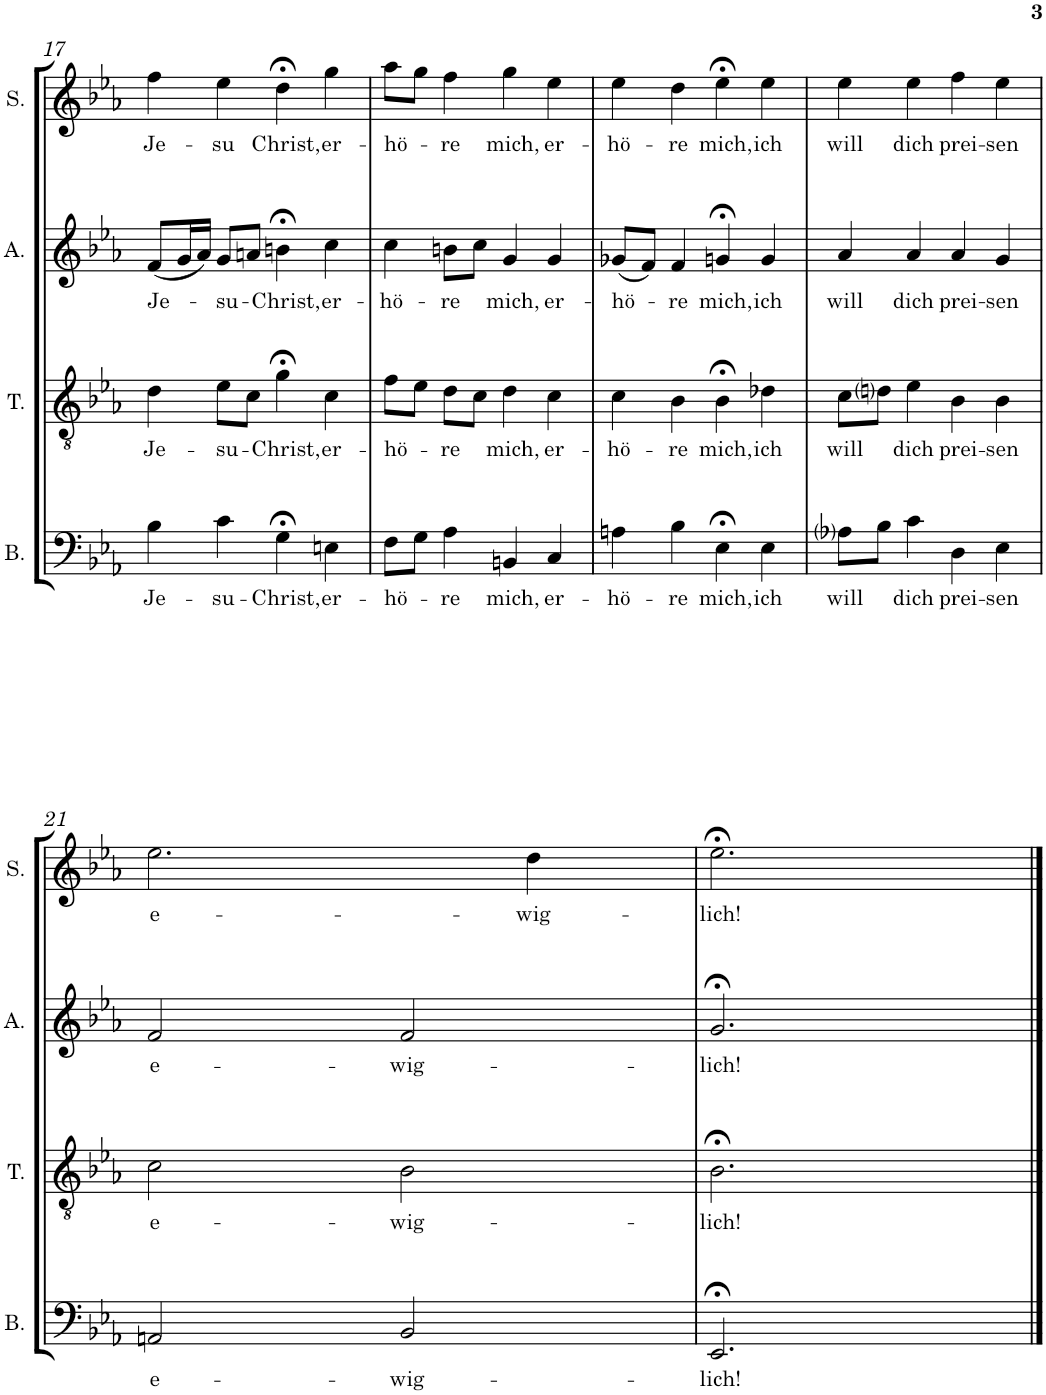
**kern	**text	**kern	**text	**kern	**text	**kern	**text
*part4	*part4	*part3	*part3	*part2	*part2	*part1	*part1
*staff4	*staff4	*staff3	*staff3	*staff2	*staff2	*staff1	*staff1
*I"Baß	*	*I"Tenor	*	*I"Alt	*	*I"Sopran	*
*I'B.	*	*I'T.	*	*I'A.	*	*I'S.	*
!!LO:PB:g=z
*clefF4	*	*clefGv2	*	*clefG2	*	*clefG2	*
*k[b-e-a-]	*	*k[b-e-a-]	*	*k[b-e-a-]	*	*k[b-e-a-]	*
*E-:	*	*E-:	*	*E-:	*	*E-:	*
*M4/4	*	*M4/4	*	*M4/4	*	*M4/4	*
=17	=17	=17	=17	=17	=17	=17	=17
!	!LO:LY:b	!	!LO:LY:b	!	!LO:LY:b	!	!LO:LY:b
4B-\	Je-	4d\	Je-	(<8f/L	Je-	4ff\	Je-
.	.	.	.	16g/L	.	.	.
.	.	.	.	16a-/JJ)	.	.	.
!	!LO:LY:b	!	!LO:LY:b	!	!LO:LY:b	!	!LO:LY:b
4c\	-su-	8e-\L	-su-	8g/L	-su-	4ee-\	-su
.	.	8c\J	.	8an/J	.	.	.
!	!LO:LY:b	!	!LO:LY:b	!	!LO:LY:b	!	!LO:LY:b
4G;<\	-Christ,	4g;<\	-Christ,	4bn;<\	-Christ,	4dd;<\	Christ,
!	!LO:LY:b	!	!LO:LY:b	!	!LO:LY:b	!	!LO:LY:b
4En\	er-	4c\	er-	4cc\	er-	4gg\	er-
=18	=18	=18	=18	=18	=18	=18	=18
!	!LO:LY:b	!	!LO:LY:b	!	!LO:LY:b	!	!LO:LY:b
8F\L	-hö-	8f\L	-hö-	4cc\	-hö-	8aa-\L	-hö-
8G\J	.	8e-\J	.	.	.	8gg\J	.
!	!LO:LY:b	!	!LO:LY:b	!	!LO:LY:b	!	!LO:LY:b
4A-\	-re	8d\L	-re	8bn\L	-re	4ff\	-re
.	.	8c\J	.	8cc\J	.	.	.
!	!LO:LY:b	!	!LO:LY:b	!	!LO:LY:b	!	!LO:LY:b
4BBn/	mich,	4d\	mich,	4g/	mich,	4gg\	mich,
!	!LO:LY:b	!	!LO:LY:b	!	!LO:LY:b	!	!LO:LY:b
4C/	er-	4c\	er-	4g/	er-	4ee-\	er-
=19	=19	=19	=19	=19	=19	=19	=19
!	!LO:LY:b	!	!LO:LY:b	!	!LO:LY:b	!	!LO:LY:b
4An\	-hö-	4c\	-hö-	(<8g-X/L	-hö-	4ee-\	-hö-
.	.	.	.	8f/J)	.	.	.
!	!LO:LY:b	!	!LO:LY:b	!	!LO:LY:b	!	!LO:LY:b
4B-\	-re	4B-\	-re	4f/	-re	4dd\	-re
!	!LO:LY:b	!	!LO:LY:b	!	!LO:LY:b	!	!LO:LY:b
4E-;<\	mich,	4B-;<\	mich,	4gn;</	mich,	4ee-;<\	mich,
!	!LO:LY:b	!	!LO:LY:b	!	!LO:LY:b	!	!LO:LY:b
4E-\	ich	4d-X\	ich	4g/	ich	4ee-\	ich
=20	=20	=20	=20	=20	=20	=20	=20
!	!LO:LY:b	!	!LO:LY:b	!	!LO:LY:b	!	!LO:LY:b
8A-i\L	will	8c\L	will	4a-/	will	4ee-\	will
8B-\J	.	8dni\J	.	.	.	.	.
!	!LO:LY:b	!	!LO:LY:b	!	!LO:LY:b	!	!LO:LY:b
4c\	dich	4e-\	dich	4a-/	dich	4ee-\	dich
!	!LO:LY:b	!	!LO:LY:b	!	!LO:LY:b	!	!LO:LY:b
4D\	prei-	4B-\	prei-	4a-/	prei-	4ff\	prei-
!	!LO:LY:b	!	!LO:LY:b	!	!LO:LY:b	!	!LO:LY:b
4E-\	-sen	4B-\	-sen	4g/	-sen	4ee-\	-sen
!!LO:LB:g=z
=21	=21	=21	=21	=21	=21	=21	=21
!	!LO:LY:b	!	!LO:LY:b	!	!LO:LY:b	!	!LO:LY:b
2AAn/	e-	2c\	e-	2f/	e-	2.ee-\	e-
!	!LO:LY:b	!	!LO:LY:b	!	!LO:LY:b	!	!
2BB-/	-wig-	2B-\	-wig-	2f/	-wig-	.	.
!	!	!	!	!	!	!	!LO:LY:b
.	.	.	.	.	.	4dd\	-wig-
=22	=22	=22	=22	=22	=22	=22	=22
!	!LO:LY:b	!	!LO:LY:b	!	!LO:LY:b	!	!LO:LY:b
2.EE-;</	-lich!	2.B-;<\	-lich!	2.g;</	-lich!	2.ee-;<\	-lich!
==	==	==	==	==	==	==	==
*-	*-	*-	*-	*-	*-	*-	*-
